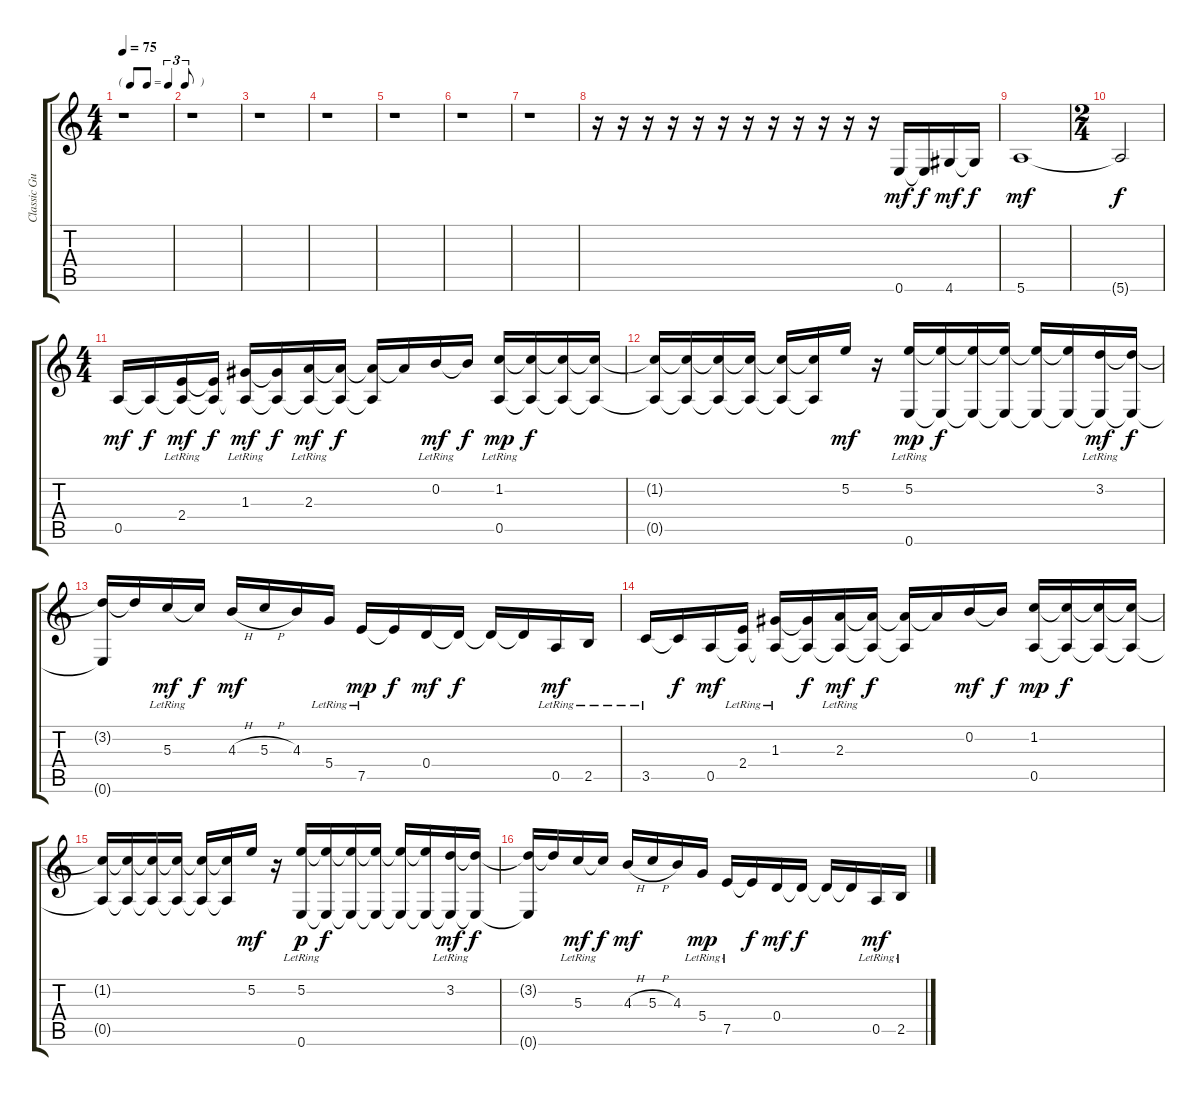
\track ("Classic Guitar" "Classic Gu") {instrument acousticguitarnylon}
\staff {score tabs}
\tuning (E4 B3 G3 D3 A2 E2) {hide}
\ts (4 4)
\tf triplet8th
\tempo 75
\clef g2
\ks c
r.1{dy f} |
r.1 |
r.1 |
r.1 |
r.1 |
r.1 |
r.1 |
r.16 r.16 r.16 r.16 r.16 r.16 r.16 r.16 r.16 r.16 r.16 r.16 0.6.16{dy mf} 0.6{t}.16{dy f} 4.6.16{dy mf} 4.6{t}.16{dy f} |
5.6.1{dy mf} |
\ts (2 4)
5.6{t}.2{dy f} |
\ts (4 4)
0.5.16{dy mf} 0.5{t}.16{dy f} (2.4{lr} 0.5{t}).16{dy mf} (2.4{t} 0.5{t}).16{dy f} (1.3{lr} 0.5{t}).16{dy mf} (1.3{t} 0.5{t}).16{dy f} (2.3{lr} 0.5{t}).16{dy mf} (2.3{t} 0.5{t}).16{dy f} (2.3{t} 0.5{t}).16 2.3{t}.16 0.2{lr}.16{dy mf} 0.2{t}.16{dy f} (1.2{lr} 0.5{lr}).16{dy mp} (1.2{t} 0.5{t}).16{dy f} (1.2{t} 0.5{t}).16 (1.2{t} 0.5{t}).16 |
(1.2{t} 0.5{t}).16 (1.2{t} 0.5{t}).16 (1.2{t} 0.5{t}).16 (1.2{t} 0.5{t}).16 (1.2{t} 0.5{t}).16 (1.2{t} 0.5{t}).16 5.2.16{dy mf} r.16 (5.2{lr} 0.6{lr}).16{dy mp} (5.2{t} 0.6{t}).16{dy f} (5.2{t} 0.6{t}).16 (5.2{t} 0.6{t}).16 (5.2{t} 0.6{t}).16 (5.2{t} 0.6{t}).16 (3.2{lr} 0.6{t}).16{dy mf} (3.2{t} 0.6{t}).16{dy f} |
(3.2{t} 0.6{t}).16 3.2{t}.16 5.3{lr}.16{dy mf} 5.3{t}.16{dy f} 4.3{h}.16{dy mf} 5.3{h}.16 4.3.16 5.4{lr}.16 7.5{lr}.16{dy mp} 7.5{t}.16{dy f} 0.4.16{dy mf} 0.4{t}.16{dy f} 0.4{t}.16 0.4{t}.16 0.5{lr}.16{dy mf} 2.5{lr}.16 |
3.5{lr}.16 3.5{t}.16{dy f} 0.5.16{dy mf} (2.4{lr} 0.5{t}).16 (1.3{lr} 0.5{t}).16 (1.3{t} 0.5{t}).16{dy f} (2.3{lr} 0.5{t}).16{dy mf} (2.3{t} 0.5{t}).16{dy f} (2.3{t} 0.5{t}).16 2.3{t}.16 0.2.16{dy mf} 0.2{t}.16{dy f} (1.2 0.5).16{dy mp} (1.2{t} 0.5{t}).16{dy f} (1.2{t} 0.5{t}).16 (1.2{t} 0.5{t}).16 |
(1.2{t} 0.5{t}).16 (1.2{t} 0.5{t}).16 (1.2{t} 0.5{t}).16 (1.2{t} 0.5{t}).16 (1.2{t} 0.5{t}).16 (1.2{t} 0.5{t}).16 5.2.16{dy mf} r.16 (5.2{lr} 0.6{lr}).16{dy p} (5.2{t} 0.6{t}).16{dy f} (5.2{t} 0.6{t}).16 (5.2{t} 0.6{t}).16 (5.2{t} 0.6{t}).16 (5.2{t} 0.6{t}).16 (3.2{lr} 0.6{t}).16{dy mf} (3.2{t} 0.6{t}).16{dy f} |
(3.2{t} 0.6{t}).16 3.2{t}.16 5.3{lr}.16{dy mf} 5.3{t}.16{dy f} 4.3{h}.16{dy mf} 5.3{h}.16 4.3.16 5.4{lr}.16{dy mp} 7.5{lr}.16 7.5{t}.16{dy f} 0.4.16{dy mf} 0.4{t}.16{dy f} 0.4{t}.16 0.4{t}.16 0.5{lr}.16{dy mf} 2.5{lr}.16
